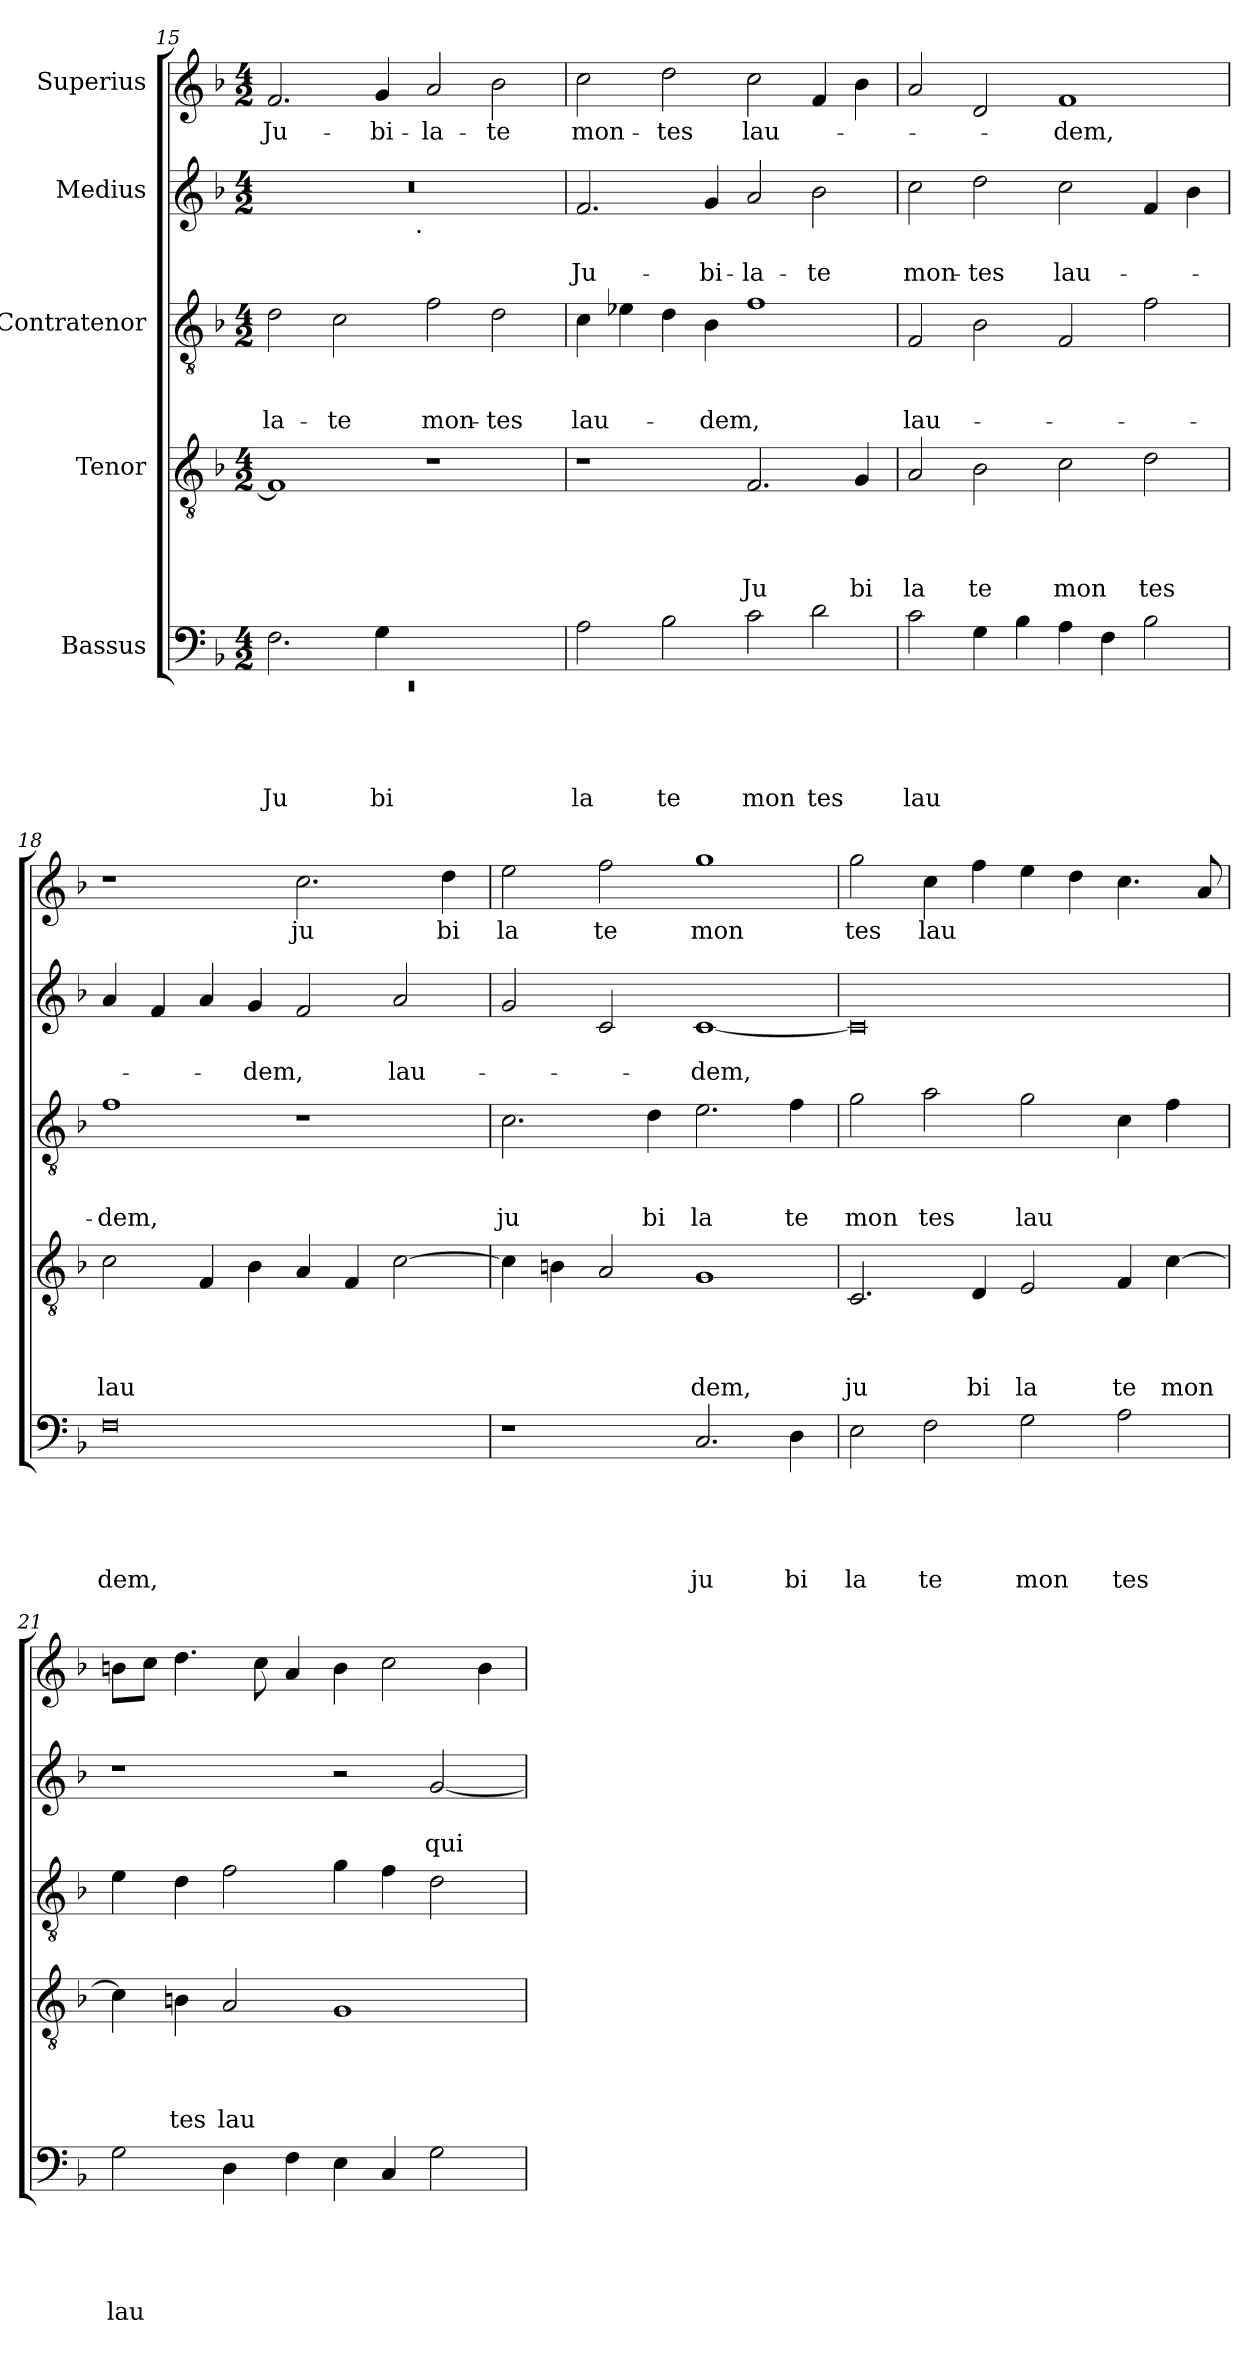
**kern	**text	**text	**text	**text	**text	**kern	**text	**text	**text	**text	**kern	**text	**text	**text	**kern	**text	**text	**kern	**text
*part5	*part5	*part5	*part5	*part5	*part5	*part4	*part4	*part4	*part4	*part4	*part3	*part3	*part3	*part3	*part2	*part2	*part2	*part1	*part1
*staff5	*staff5	*staff5	*staff5	*staff5	*staff5	*staff4	*staff4	*staff4	*staff4	*staff4	*staff3	*staff3	*staff3	*staff3	*staff2	*staff2	*staff2	*staff1	*staff1
*I"Bassus	*	*	*	*	*	*I"Tenor	*	*	*	*	*I"Contratenor	*	*	*	*I"Medius	*	*	*I"Superius	*
*clefF4	*	*	*	*	*	*clefGv2	*	*	*	*	*clefGv2	*	*	*	*clefG2	*	*	*clefG2	*
*k[b-]	*	*	*	*	*	*k[b-]	*	*	*	*	*k[b-]	*	*	*	*k[b-]	*	*	*k[b-]	*
*F:	*	*	*	*	*	*F:	*	*	*	*	*F:	*	*	*	*F:	*	*	*F:	*
*M4/2	*	*	*	*	*	*M4/2	*	*	*	*	*M4/2	*	*	*	*M4/2	*	*	*M4/2	*
=15	=15	=15	=15	=15	=15	=15	=15	=15	=15	=15	=15	=15	=15	=15	=15	=15	=15	=15	=15
*^	*	*	*	*	*	*	*	*	*	*	*	*	*	*	*	*	*	*	*
!	!LO:N:vis=1	!	!	!	!	!LO:LY:b	!	!	!	!	!	!	!	!	!LO:LY:b	!	!	!	!	!LO:LY:b
*	*^	*	*	*	*	*	*	*	*	*	*	*	*	*	*	*^	*	*	*	*
0ryy	0rEE	2.F\	.	.	.	.	Ju	1F]	.	.	.	.	2d\	.	.	-la-	0r	2ryy	.	.	2.f/	Ju-
!	!	!	!	!	!	!	!	!	!	!	!	!	!	!	!	!LO:LY:b	!	!	!	!	!	!
.	.	.	.	.	.	.	.	.	.	.	.	.	2c\	.	.	-te	.	4...ryy	.	.	.	.
!	!	!	!	!	!	!	!LO:LY:b	!	!	!	!	!	!	!	!	!	!	!	!	!	!	!LO:LY:b
.	.	4G\	.	.	.	.	bi	.	.	.	.	.	.	.	.	.	.	.	.	.	4g/	-bi-
!	!	!	!	!	!	!	!	!	!	!	!	!	!	!	!	!	!	!LO:TX:b:t=.	!	!	!	!
.	.	.	.	.	.	.	.	.	.	.	.	.	.	.	.	.	.	1ryy	.	.	.	.
!	!	!	!	!	!	!	!	!	!	!	!	!	!	!	!	!LO:LY:b	!	!	!	!	!	!LO:LY:b
.	.	1ryy	.	.	.	.	.	1r	.	.	.	.	2f\	.	.	mon-	.	.	.	.	2a/	-la-
!	!	!	!	!	!	!	!	!	!	!	!	!	!	!	!	!LO:LY:b	!	!	!	!	!	!LO:LY:b
.	.	.	.	.	.	.	.	.	.	.	.	.	2d\	.	.	-tes	.	.	.	.	2b-\	-te
.	.	.	.	.	.	.	.	.	.	.	.	.	.	.	.	.	.	32ryy	.	.	.	.
=16	=16	=16	=16	=16	=16	=16	=16	=16	=16	=16	=16	=16	=16	=16	=16	=16	=16	=16	=16	=16	=16	=16
!	!	!	!	!	!	!	!LO:LY:b	!	!	!	!	!	!	!	!	!LO:LY:b	!	!	!	!LO:LY:b	!	!LO:LY:b
*v	*v	*v	*	*	*	*	*	*	*	*	*	*	*	*	*	*	*v	*v	*	*	*	*
2A\	.	.	.	.	la	1r	.	.	.	.	4c\	.	.	lau-	2.f/	.	Ju-	2cc\	mon-
.	.	.	.	.	.	.	.	.	.	.	4e-X\	.	.	.	.	.	.	.	.
!	!	!	!	!	!LO:LY:b	!	!	!	!	!	!	!	!	!	!	!	!	!	!LO:LY:b
2B-\	.	.	.	.	te	.	.	.	.	.	4d\	.	.	.	.	.	.	2dd\	-tes
!	!	!	!	!	!	!	!	!	!	!	!	!	!	!LO:LY:b	!	!	!LO:LY:b	!	!
.	.	.	.	.	.	.	.	.	.	.	4B-\	.	.	-dem,	4g/	.	-bi-	.	.
!	!	!	!	!	!LO:LY:b	!	!	!	!	!LO:LY:b	!	!	!	!	!	!	!LO:LY:b	!	!LO:LY:b
2c\	.	.	.	.	mon	2.F/	.	.	.	Ju	1f	.	.	.	2a/	.	-la-	2cc\	lau-
!	!	!	!	!	!LO:LY:b	!	!	!	!	!	!	!	!	!	!	!	!LO:LY:b	!	!
2d\	.	.	.	.	tes	.	.	.	.	.	.	.	.	.	2b-\	.	-te	4f/	.
!	!	!	!	!	!	!	!	!	!	!LO:LY:b	!	!	!	!	!	!	!	!	!
.	.	.	.	.	.	4G/	.	.	.	bi	.	.	.	.	.	.	.	4b-\	.
=17	=17	=17	=17	=17	=17	=17	=17	=17	=17	=17	=17	=17	=17	=17	=17	=17	=17	=17	=17
!	!	!	!	!	!LO:LY:b	!	!	!	!	!LO:LY:b	!	!	!	!LO:LY:b	!	!	!LO:LY:b	!	!
2c\	.	.	.	.	lau	2A/	.	.	.	la	2F/	.	.	lau-	2cc\	.	mon-	2a/	.
!	!	!	!	!	!	!	!	!	!	!LO:LY:b	!	!	!	!	!	!	!LO:LY:b	!	!
4G\	.	.	.	.	.	2B-\	.	.	.	te	2B-\	.	.	.	2dd\	.	-tes	2d/	.
4B-\	.	.	.	.	.	.	.	.	.	.	.	.	.	.	.	.	.	.	.
!	!	!	!	!	!	!	!	!	!	!LO:LY:b	!	!	!	!	!	!	!LO:LY:b	!	!LO:LY:b
4A\	.	.	.	.	.	2c\	.	.	.	mon	2F/	.	.	.	2cc\	.	lau-	1f	-dem,
4F\	.	.	.	.	.	.	.	.	.	.	.	.	.	.	.	.	.	.	.
!	!	!	!	!	!	!	!	!	!	!LO:LY:b	!	!	!	!	!	!	!	!	!
2B-\	.	.	.	.	.	2d\	.	.	.	tes	2f\	.	.	.	4f/	.	.	.	.
.	.	.	.	.	.	.	.	.	.	.	.	.	.	.	4b-\	.	.	.	.
!!LO:PB:g=z
=18	=18	=18	=18	=18	=18	=18	=18	=18	=18	=18	=18	=18	=18	=18	=18	=18	=18	=18	=18
!	!	!	!	!	!LO:LY:b	!	!	!	!	!LO:LY:b	!	!	!	!LO:LY:b	!	!	!	!	!
0F	.	.	.	.	dem,	2c\	.	.	.	lau	1f	.	.	-dem,	4a/	.	.	1r	.
.	.	.	.	.	.	.	.	.	.	.	.	.	.	.	4f/	.	.	.	.
.	.	.	.	.	.	4F/	.	.	.	.	.	.	.	.	4a/	.	.	.	.
!	!	!	!	!	!	!	!	!	!	!	!	!	!	!	!	!	!LO:LY:b	!	!
.	.	.	.	.	.	4B-\	.	.	.	.	.	.	.	.	4g/	.	-dem,	.	.
!	!	!	!	!	!	!	!	!	!	!	!	!	!	!	!	!	!	!	!LO:LY:b
.	.	.	.	.	.	4A/	.	.	.	.	1r	.	.	.	2f/	.	.	2.cc\	ju
.	.	.	.	.	.	4F/	.	.	.	.	.	.	.	.	.	.	.	.	.
!	!	!	!	!	!	!	!	!	!	!	!	!	!	!	!	!	!LO:LY:b	!	!
.	.	.	.	.	.	[>2c\	.	.	.	.	.	.	.	.	2a/	.	lau-	.	.
!	!	!	!	!	!	!	!	!	!	!	!	!	!	!	!	!	!	!	!LO:LY:b
.	.	.	.	.	.	.	.	.	.	.	.	.	.	.	.	.	.	4dd\	bi
=19	=19	=19	=19	=19	=19	=19	=19	=19	=19	=19	=19	=19	=19	=19	=19	=19	=19	=19	=19
!	!	!	!	!	!	!	!	!	!	!	!	!	!	!LO:LY:b	!	!	!	!	!LO:LY:b
1r	.	.	.	.	.	4c\]	.	.	.	.	2.c\	.	.	ju	2g/	.	.	2ee\	la
.	.	.	.	.	.	4Bn\	.	.	.	.	.	.	.	.	.	.	.	.	.
!	!	!	!	!	!	!	!	!	!	!	!	!	!	!	!	!	!	!	!LO:LY:b
.	.	.	.	.	.	2A/	.	.	.	.	.	.	.	.	2c/	.	.	2ff\	te
!	!	!	!	!	!	!	!	!	!	!	!	!	!	!LO:LY:b	!	!	!	!	!
.	.	.	.	.	.	.	.	.	.	.	4d\	.	.	bi	.	.	.	.	.
!	!	!	!	!	!LO:LY:b	!	!	!	!	!LO:LY:b	!	!	!	!LO:LY:b	!	!	!LO:LY:b	!	!LO:LY:b
2.C/	.	.	.	.	ju	1G	.	.	.	dem,	2.e\	.	.	la	[<1c	.	-dem,	1gg	mon
!	!	!	!	!	!LO:LY:b	!	!	!	!	!	!	!	!	!LO:LY:b	!	!	!	!	!
4D\	.	.	.	.	bi	.	.	.	.	.	4f\	.	.	te	.	.	.	.	.
=20	=20	=20	=20	=20	=20	=20	=20	=20	=20	=20	=20	=20	=20	=20	=20	=20	=20	=20	=20
!	!	!	!	!	!LO:LY:b	!	!	!	!	!LO:LY:b	!	!	!	!LO:LY:b	!	!	!	!	!LO:LY:b
2E\	.	.	.	.	la	2.C/	.	.	.	ju	2g\	.	.	mon	0c]	.	.	2gg\	tes
!	!	!	!	!	!LO:LY:b	!	!	!	!	!	!	!	!	!LO:LY:b	!	!	!	!	!LO:LY:b
2F\	.	.	.	.	te	.	.	.	.	.	2a\	.	.	tes	.	.	.	4cc\	lau
!	!	!	!	!	!	!	!	!	!	!LO:LY:b	!	!	!	!	!	!	!	!	!
.	.	.	.	.	.	4D/	.	.	.	bi	.	.	.	.	.	.	.	4ff\	.
!	!	!	!	!	!LO:LY:b	!	!	!	!	!LO:LY:b	!	!	!	!LO:LY:b	!	!	!	!	!
2G\	.	.	.	.	mon	2E/	.	.	.	la	2g\	.	.	lau	.	.	.	4ee\	.
.	.	.	.	.	.	.	.	.	.	.	.	.	.	.	.	.	.	4dd\	.
!	!	!	!	!	!LO:LY:b	!	!	!	!	!LO:LY:b	!	!	!	!	!	!	!	!	!
2A\	.	.	.	.	tes	4F/	.	.	.	te	4c\	.	.	.	.	.	.	4.cc\	.
!	!	!	!	!	!	!	!	!	!	!LO:LY:b	!	!	!	!	!	!	!	!	!
.	.	.	.	.	.	[>4c\	.	.	.	mon	4f\	.	.	.	.	.	.	.	.
.	.	.	.	.	.	.	.	.	.	.	.	.	.	.	.	.	.	8a/	.
=21	=21	=21	=21	=21	=21	=21	=21	=21	=21	=21	=21	=21	=21	=21	=21	=21	=21	=21	=21
!	!	!	!	!	!LO:LY:b	!	!	!	!	!	!	!	!	!	!	!	!	!	!
2G\	.	.	.	.	lau	4c\]	.	.	.	.	4e\	.	.	.	1r	.	.	8bn\L	.
.	.	.	.	.	.	.	.	.	.	.	.	.	.	.	.	.	.	8cc\J	.
!	!	!	!	!	!	!	!	!	!	!LO:LY:b	!	!	!	!	!	!	!	!	!
.	.	.	.	.	.	4Bn\	.	.	.	tes	4d\	.	.	.	.	.	.	4.dd\	.
!	!	!	!	!	!	!	!	!	!	!LO:LY:b	!	!	!	!	!	!	!	!	!
4D\	.	.	.	.	.	2A/	.	.	.	lau	2f\	.	.	.	.	.	.	.	.
.	.	.	.	.	.	.	.	.	.	.	.	.	.	.	.	.	.	8cc\	.
4F\	.	.	.	.	.	.	.	.	.	.	.	.	.	.	.	.	.	4a/	.
4E\	.	.	.	.	.	1G	.	.	.	.	4g\	.	.	.	2r	.	.	4b\	.
4C/	.	.	.	.	.	.	.	.	.	.	4f\	.	.	.	.	.	.	2cc\	.
!	!	!	!	!	!	!	!	!	!	!	!	!	!	!	!	!	!LO:LY:b	!	!
2G\	.	.	.	.	.	.	.	.	.	.	2d\	.	.	.	[<2g/	.	qui-	.	.
.	.	.	.	.	.	.	.	.	.	.	.	.	.	.	.	.	.	4b\	.
=	=	=	=	=	=	=	=	=	=	=	=	=	=	=	=	=	=	=	=
*-	*-	*-	*-	*-	*-	*-	*-	*-	*-	*-	*-	*-	*-	*-	*-	*-	*-	*-	*-
